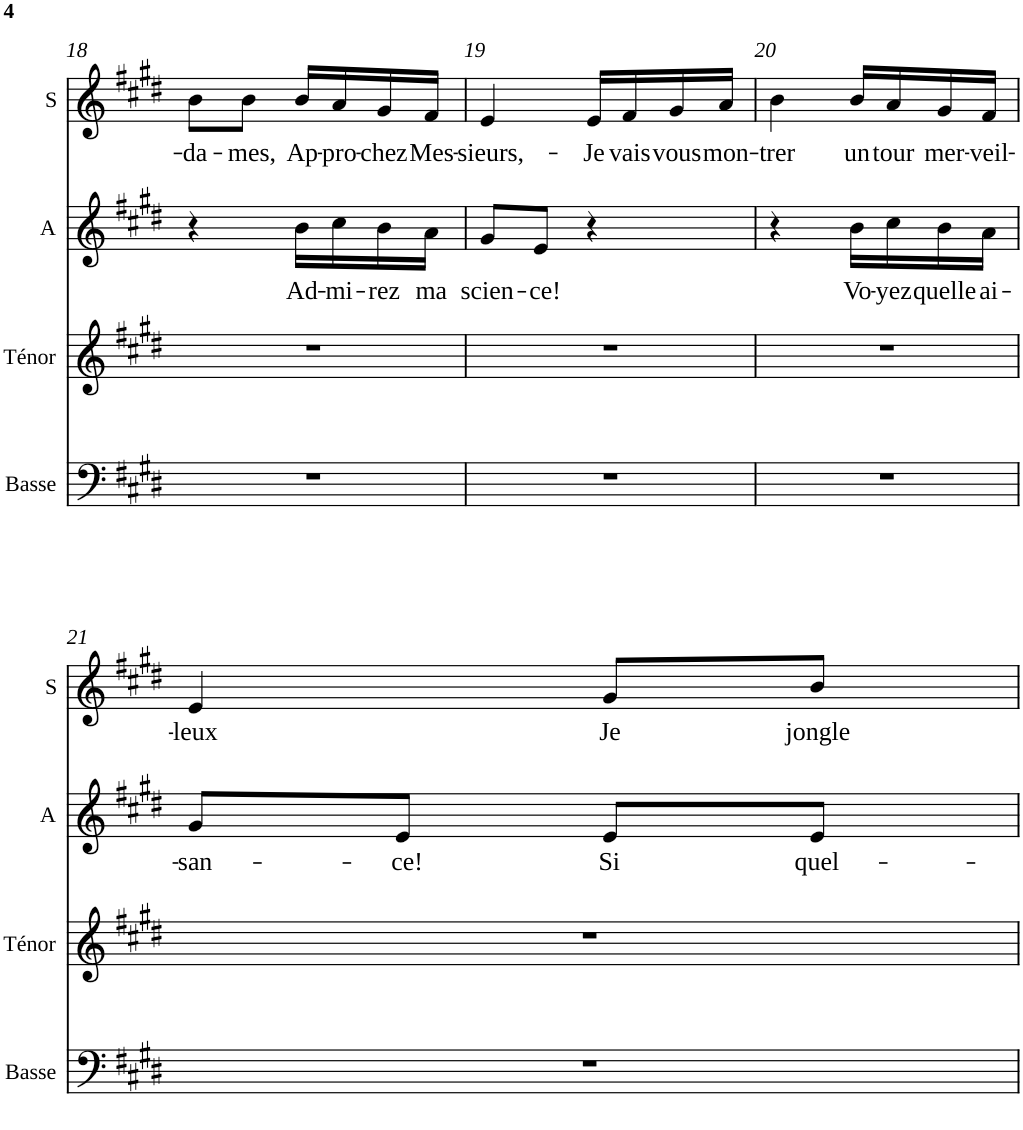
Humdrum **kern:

**kern	**kern	**kern	**text	**kern	**text
*part4	*part3	*part2	*part2	*part1	*part1
*staff4	*staff3	*staff2	*staff2	*staff1	*staff1
*I"Basse	*I"Ténor	*I"Alto	*	*I"Soprano	*
*I'Basse	*I'Ténor	*I'A	*	*I'S	*
!!LO:PB:g=z
*clefF4	*clefG2	*clefG2	*	*clefG2	*
*Trd12c21	*	*Trd5c9	*	*Trd1c2	*
*k[f#c#g#d#]	*k[f#c#g#d#]	*k[f#c#g#d#]	*	*k[f#c#g#d#]	*
*E:	*E:	*E:	*	*E:	*
*M2/4	*M2/4	*M2/4	*	*M2/4	*
=18	=18	=18	=18	=18	=18
!	!	!	!	!	!LO:LY:b
2r	2r	4r	.	8b\L	-da-
!	!	!	!	!	!LO:LY:b
.	.	.	.	8b\J	-mes,
!	!	!	!LO:LY:b	!	!LO:LY:b
.	.	16b\LL	Ad-	16b/LL	Ap-
!	!	!	!LO:LY:b	!	!LO:LY:b
.	.	16cc#\	-mi-	16a/	-pro-
!	!	!	!LO:LY:b	!	!LO:LY:b
.	.	16b\	-rez	16g#/	-chez
!	!	!	!LO:LY:b	!	!LO:LY:b
.	.	16a\JJ	ma	16f#/JJ	Mes-
=19	=19	=19	=19	=19	=19
!	!	!	!LO:LY:b	!	!LO:LY:b
2r	2r	8g#/L	scien-	4e/	-sieurs,-
!	!	!	!LO:LY:b	!	!
.	.	8e/J	-ce!	.	.
!	!	!	!	!	!LO:LY:b
.	.	4r	.	16e/LL	-Je
!	!	!	!	!	!LO:LY:b
.	.	.	.	16f#/	vais
!	!	!	!	!	!LO:LY:b
.	.	.	.	16g#/	vous
!	!	!	!	!	!LO:LY:b
.	.	.	.	16a/JJ	mon-
=20	=20	=20	=20	=20	=20
!	!	!	!	!	!LO:LY:b
2r	2r	4r	.	4b\	-trer
!	!	!	!LO:LY:b	!	!LO:LY:b
.	.	16b\LL	Vo-	16b/LL	un
!	!	!	!LO:LY:b	!	!LO:LY:b
.	.	16cc#\	-yez	16a/	tour
!	!	!	!LO:LY:b	!	!LO:LY:b
.	.	16b\	quelle	16g#/	mer-
!	!	!	!LO:LY:b	!	!LO:LY:b
.	.	16a\JJ	ai-	16f#/JJ	-veil-
!!LO:LB:g=z
=21	=21	=21	=21	=21	=21
!	!	!	!LO:LY:b	!	!LO:LY:b
2r	2r	8g#/L	-san-	4e/	-leux
!	!	!	!LO:LY:b	!	!
.	.	8e/J	-ce!	.	.
!	!	!	!LO:LY:b	!	!LO:LY:b
.	.	8e/L	Si	8g#/L	Je
!	!	!	!LO:LY:b	!	!LO:LY:b
.	.	8e/J	quel-	8b/J	jongle
=	=	=	=	=	=
*-	*-	*-	*-	*-	*-
